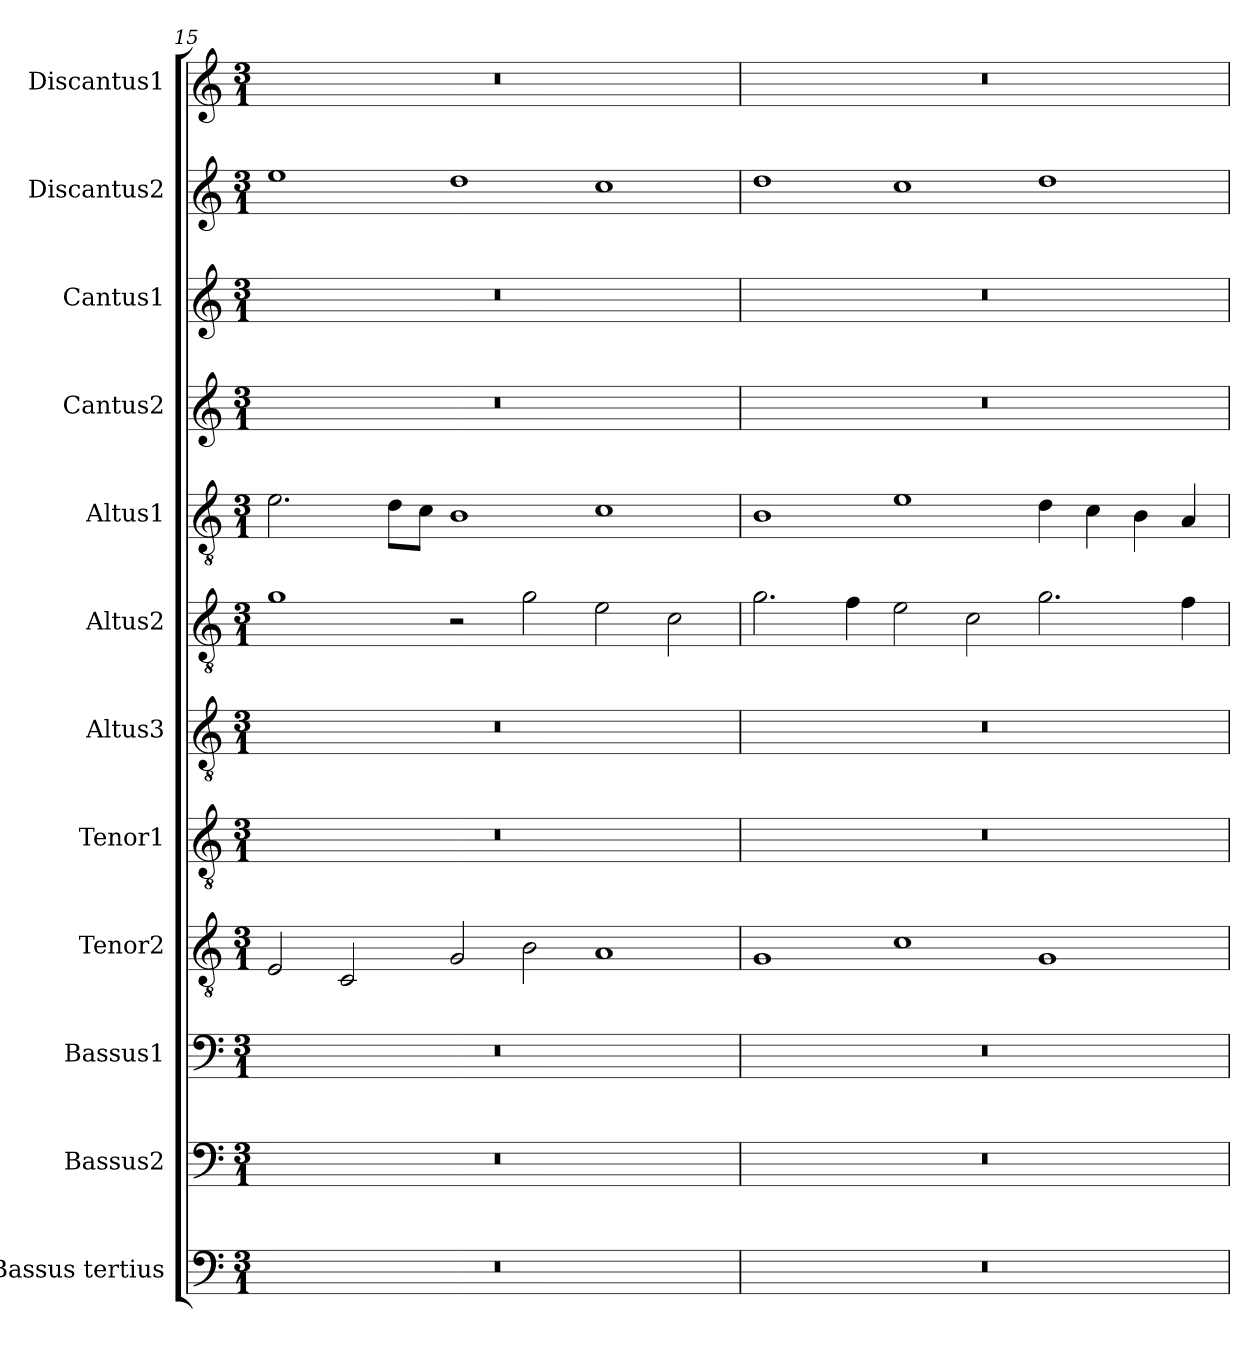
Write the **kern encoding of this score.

**kern	**kern	**kern	**kern	**kern	**kern	**kern	**kern	**kern	**kern	**kern	**kern
*part12	*part11	*part10	*part9	*part8	*part7	*part6	*part5	*part4	*part3	*part2	*part1
*staff12	*staff11	*staff10	*staff9	*staff8	*staff7	*staff6	*staff5	*staff4	*staff3	*staff2	*staff1
*I"Bassus tertius	*I"Bassus2	*I"Bassus1	*I"Tenor2	*I"Tenor1	*I"Altus3	*I"Altus2	*I"Altus1	*I"Cantus2	*I"Cantus1	*I"Discantus2	*I"Discantus1
*I'B3	*I'B2	*I'B1	*I'T2	*I'T1	*I'A3	*I'A2	*I'A1	*I'C2	*I'C1	*I'D2	*I'D1
*clefF4	*clefF4	*clefF4	*clefGv2	*clefGv2	*clefGv2	*clefGv2	*clefGv2	*clefG2	*clefG2	*clefG2	*clefG2
*k[]	*k[]	*k[]	*k[]	*k[]	*k[]	*k[]	*k[]	*k[]	*k[]	*k[]	*k[]
*M3/1	*M3/1	*M3/1	*M3/1	*M3/1	*M3/1	*M3/1	*M3/1	*M3/1	*M3/1	*M3/1	*M3/1
=15	=15	=15	=15	=15	=15	=15	=15	=15	=15	=15	=15
0.r	0.r	0.r	2E/	0.r	0.r	1g	2.e\	0.r	0.r	1ee	0.r
.	.	.	2C/	.	.	.	.	.	.	.	.
.	.	.	.	.	.	.	8d\L	.	.	.	.
.	.	.	.	.	.	.	8c\J	.	.	.	.
.	.	.	2G/	.	.	2r	1B	.	.	1dd	.
.	.	.	2B\	.	.	2g\	.	.	.	.	.
.	.	.	1A	.	.	2e\	1c	.	.	1cc	.
.	.	.	.	.	.	2c\	.	.	.	.	.
=16	=16	=16	=16	=16	=16	=16	=16	=16	=16	=16	=16
0.r	0.r	0.r	1G	0.r	0.r	2.g\	1B	0.r	0.r	1dd	0.r
.	.	.	.	.	.	4f\	.	.	.	.	.
.	.	.	1c	.	.	2e\	1e	.	.	1cc	.
.	.	.	.	.	.	2c\	.	.	.	.	.
.	.	.	1G	.	.	2.g\	4d\	.	.	1dd	.
.	.	.	.	.	.	.	4c\	.	.	.	.
.	.	.	.	.	.	.	4B\	.	.	.	.
.	.	.	.	.	.	4f\	4A/	.	.	.	.
=	=	=	=	=	=	=	=	=	=	=	=
*-	*-	*-	*-	*-	*-	*-	*-	*-	*-	*-	*-
